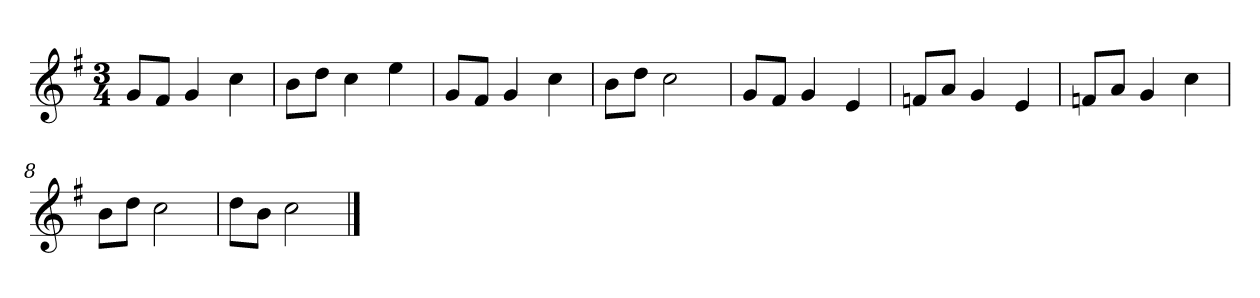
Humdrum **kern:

**kern
*part1
*staff1
*clefG2
*k[f#]
*M3/4
=
8g/L
8f#/J
4g
4cc
=2
8b\L
8dd\J
4cc
4ee
=3
8g/L
8f#/J
4g
4cc
=4
8b\L
8dd\J
2cc
=5y
8g/L
8f#/J
4g
4e
=6
8fn/L
8a/J
4g
4e
=7
8fn/L
8a/J
4g
4cc
=8
8b\L
8dd\J
2cc
=9y
8dd\L
8b\J
2cc
==
*-
